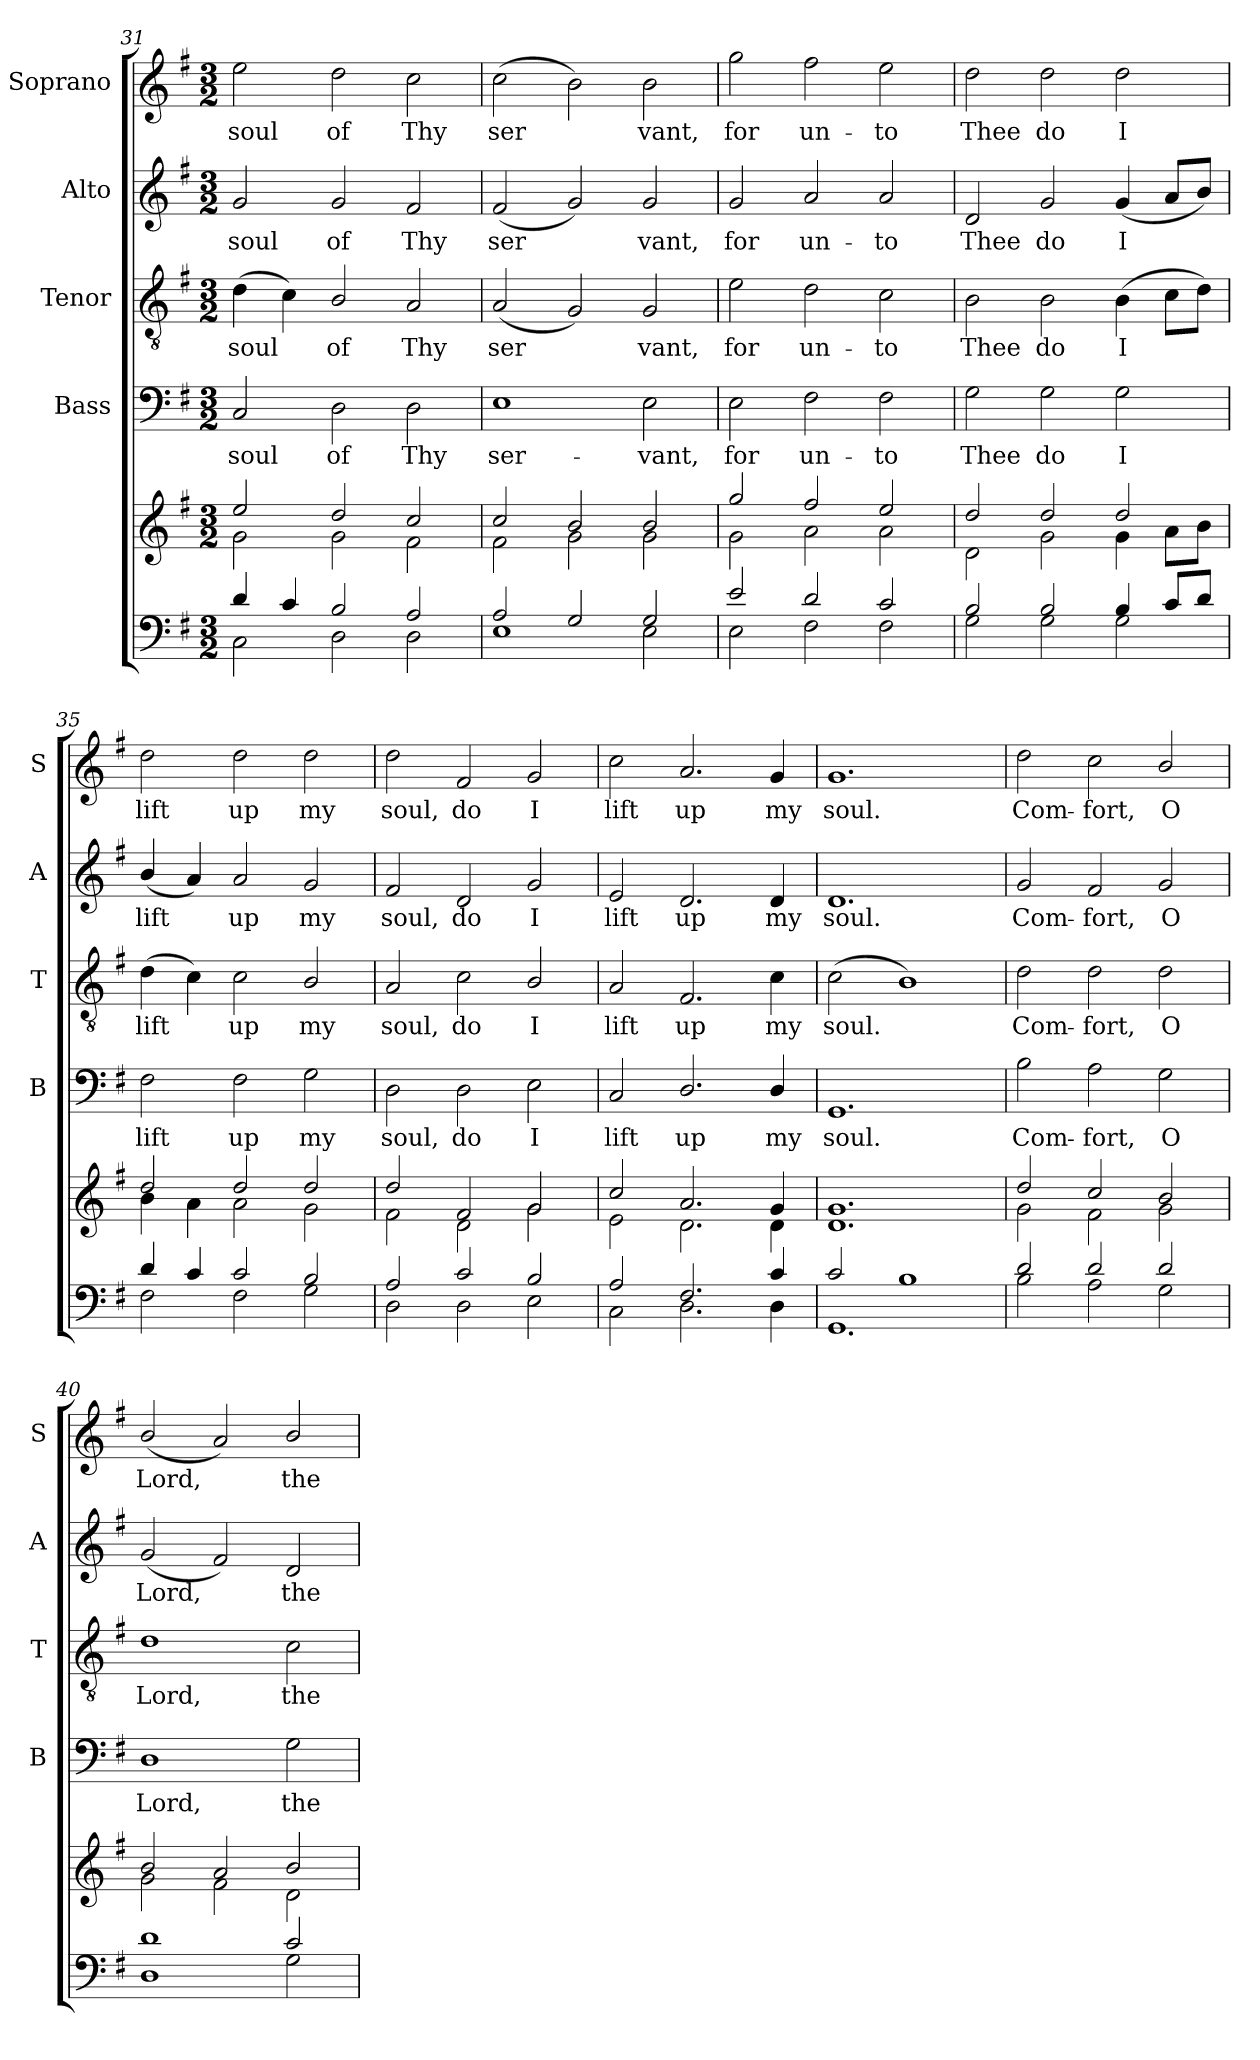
**kern	**kern	**kern	**text	**kern	**text	**kern	**text	**kern	**text
*part6	*part5	*part4	*part4	*part3	*part3	*part2	*part2	*part1	*part1
*staff6	*staff5	*staff4	*staff4	*staff3	*staff3	*staff2	*staff2	*staff1	*staff1
*	*	*I"Bass	*	*I"Tenor	*	*I"Alto	*	*I"Soprano	*
*	*	*I'B	*	*I'T	*	*I'A	*	*I'S	*
*clefF4	*clefG2	*clefF4	*	*clefGv2	*	*clefG2	*	*clefG2	*
*k[f#]	*k[f#]	*k[f#]	*	*k[f#]	*	*k[f#]	*	*k[f#]	*
*G:	*G:	*G:	*	*G:	*	*G:	*	*G:	*
*M3/2	*M3/2	*M3/2	*	*M3/2	*	*M3/2	*	*M3/2	*
=31	=31	=31	=31	=31	=31	=31	=31	=31	=31
*^	*^	*	*	*	*	*	*	*	*
!	!	!	!	!	!LO:LY:b	!	!LO:LY:b	!	!LO:LY:b	!	!LO:LY:b
4d/	2C\	2ee/	2g\	2C/	soul	(>4d\	soul	2g/	soul	2ee\	soul
4c/	.	.	.	.	.	4c\)	.	.	.	.	.
!	!	!	!	!	!LO:LY:b	!	!LO:LY:b	!	!LO:LY:b	!	!LO:LY:b
2B/	2D\	2dd/	2g\	2D\	of	2B/	of	2g/	of	2dd\	of
!	!	!	!	!	!LO:LY:b	!	!LO:LY:b	!	!LO:LY:b	!	!LO:LY:b
2A/	2D\	2cc/	2f#\	2D\	Thy	2A/	Thy	2f#/	Thy	2cc\	Thy
=32	=32	=32	=32	=32	=32	=32	=32	=32	=32	=32	=32
!	!	!	!	!	!LO:LY:b	!	!LO:LY:b	!	!LO:LY:b	!	!LO:LY:b
2A/	1E	2cc/	2f#\	1E	ser-	(<2A/	ser­	(<2f#/	ser­	(>2cc\	ser­
2G/	.	2b/	2g\	.	.	2G/)	.	2g/)	.	2b\)	.
!	!	!	!	!	!LO:LY:b	!	!LO:LY:b	!	!LO:LY:b	!	!LO:LY:b
2G/	2E\	2b/	2g\	2E\	-vant,	2G/	vant,	2g/	vant,	2b\	vant,
!!LO:LB:g=z
=33	=33	=33	=33	=33	=33	=33	=33	=33	=33	=33	=33
!	!	!	!	!	!LO:LY:b	!	!LO:LY:b	!	!LO:LY:b	!	!LO:LY:b
2e/	2E\	2gg/	2g\	2E\	for	2e\	for	2g/	for	2gg\	for
!	!	!	!	!	!LO:LY:b	!	!LO:LY:b	!	!LO:LY:b	!	!LO:LY:b
2d/	2F#\	2ff#/	2a\	2F#\	un-	2d\	un-	2a/	un-	2ff#\	un-
!	!	!	!	!	!LO:LY:b	!	!LO:LY:b	!	!LO:LY:b	!	!LO:LY:b
2c/	2F#\	2ee/	2a\	2F#\	-to	2c\	-to	2a/	-to	2ee\	-to
=34	=34	=34	=34	=34	=34	=34	=34	=34	=34	=34	=34
!	!	!	!	!	!LO:LY:b	!	!LO:LY:b	!	!LO:LY:b	!	!LO:LY:b
2B/	2G\	2dd/	2d\	2G\	Thee	2B\	Thee	2d/	Thee	2dd\	Thee
!	!	!	!	!	!LO:LY:b	!	!LO:LY:b	!	!LO:LY:b	!	!LO:LY:b
2B/	2G\	2dd/	2g\	2G\	do	2B\	do	2g/	do	2dd\	do
!	!	!	!	!	!LO:LY:b	!	!LO:LY:b	!	!LO:LY:b	!	!LO:LY:b
4B/	2G\	2dd/	4g\	2G\	I	(>4B\	I	(<4g/	I	2dd\	I
8c/L	.	.	8a\L	.	.	8c\L	.	8a/L	.	.	.
8d/J	.	.	8b\J	.	.	8d\J)	.	8b/J)	.	.	.
=35	=35	=35	=35	=35	=35	=35	=35	=35	=35	=35	=35
!	!	!	!	!	!LO:LY:b	!	!LO:LY:b	!	!LO:LY:b	!	!LO:LY:b
4d/	2F#\	2dd/	4b\	2F#\	lift	(>4d\	lift	(<4b/	lift	2dd\	lift
4c/	.	.	4a\	.	.	4c\)	.	4a/)	.	.	.
!	!	!	!	!	!LO:LY:b	!	!LO:LY:b	!	!LO:LY:b	!	!LO:LY:b
2c/	2F#\	2dd/	2a\	2F#\	up	2c\	up	2a/	up	2dd\	up
!	!	!	!	!	!LO:LY:b	!	!LO:LY:b	!	!LO:LY:b	!	!LO:LY:b
2B/	2G\	2dd/	2g\	2G\	my	2B/	my	2g/	my	2dd\	my
=36	=36	=36	=36	=36	=36	=36	=36	=36	=36	=36	=36
!	!	!	!	!	!LO:LY:b	!	!LO:LY:b	!	!LO:LY:b	!	!LO:LY:b
2A/	2D\	2dd/	2f#\	2D\	soul,	2A/	soul,	2f#/	soul,	2dd\	soul,
!	!	!	!	!	!LO:LY:b	!	!LO:LY:b	!	!LO:LY:b	!	!LO:LY:b
2c/	2D\	2f#/	2d\	2D\	do	2c\	do	2d/	do	2f#/	do
!	!	!	!	!	!LO:LY:b	!	!LO:LY:b	!	!LO:LY:b	!	!LO:LY:b
2B/	2E\	2g/	2g\	2E\	I	2B/	I	2g/	I	2g/	I
=37	=37	=37	=37	=37	=37	=37	=37	=37	=37	=37	=37
!	!	!	!	!	!LO:LY:b	!	!LO:LY:b	!	!LO:LY:b	!	!LO:LY:b
2A/	2C\	2cc/	2e\	2C/	lift	2A/	lift	2e/	lift	2cc\	lift
!	!	!	!	!	!LO:LY:b	!	!LO:LY:b	!	!LO:LY:b	!	!LO:LY:b
2.F#/	2.D\	2.a/	2.d\	2.D/	up	2.F#/	up	2.d/	up	2.a/	up
!	!	!	!	!	!LO:LY:b	!	!LO:LY:b	!	!LO:LY:b	!	!LO:LY:b
4c/	4D\	4g/	4d\	4D/	my	4c\	my	4d/	my	4g/	my
=38	=38	=38	=38	=38	=38	=38	=38	=38	=38	=38	=38
!	!	!	!	!	!LO:LY:b	!	!LO:LY:b	!	!LO:LY:b	!	!LO:LY:b
2c/	1.GG	1.g	1.d	1.GG	soul.	(>2c\	soul.	1.d	soul.	1.g	soul.
1B	.	.	.	.	.	1B)	.	.	.	.	.
=39	=39	=39	=39	=39	=39	=39	=39	=39	=39	=39	=39
!	!	!	!	!	!LO:LY:b	!	!LO:LY:b	!	!LO:LY:b	!	!LO:LY:b
2d/	2B\	2dd/	2g\	2B\	Com-	2d\	Com-	2g/	Com-	2dd\	Com-
!	!	!	!	!	!LO:LY:b	!	!LO:LY:b	!	!LO:LY:b	!	!LO:LY:b
2d/	2A\	2cc/	2f#\	2A\	-fort,	2d\	-fort,	2f#/	-fort,	2cc\	-fort,
!	!	!	!	!	!LO:LY:b	!	!LO:LY:b	!	!LO:LY:b	!	!LO:LY:b
2d/	2G\	2b/	2g\	2G\	O	2d\	O	2g/	O	2b/	O
=40	=40	=40	=40	=40	=40	=40	=40	=40	=40	=40	=40
!	!	!	!	!	!LO:LY:b	!	!LO:LY:b	!	!LO:LY:b	!	!LO:LY:b
1d	1D	2b/	2g\	1D	Lord,	1d	Lord,	(<2g/	Lord,	(<2b/	Lord,
.	.	2a/	2f#\	.	.	.	.	2f#/)	.	2a/)	.
!	!	!	!	!	!LO:LY:b	!	!LO:LY:b	!	!LO:LY:b	!	!LO:LY:b
2c/	2G\	2b/	2d\	2G\	the	2c\	the	2d/	the	2b/	the
*v	*v	*	*	*	*	*	*	*	*	*	*
*	*v	*v	*	*	*	*	*	*	*	*
=	=	=	=	=	=	=	=	=	=
*-	*-	*-	*-	*-	*-	*-	*-	*-	*-
